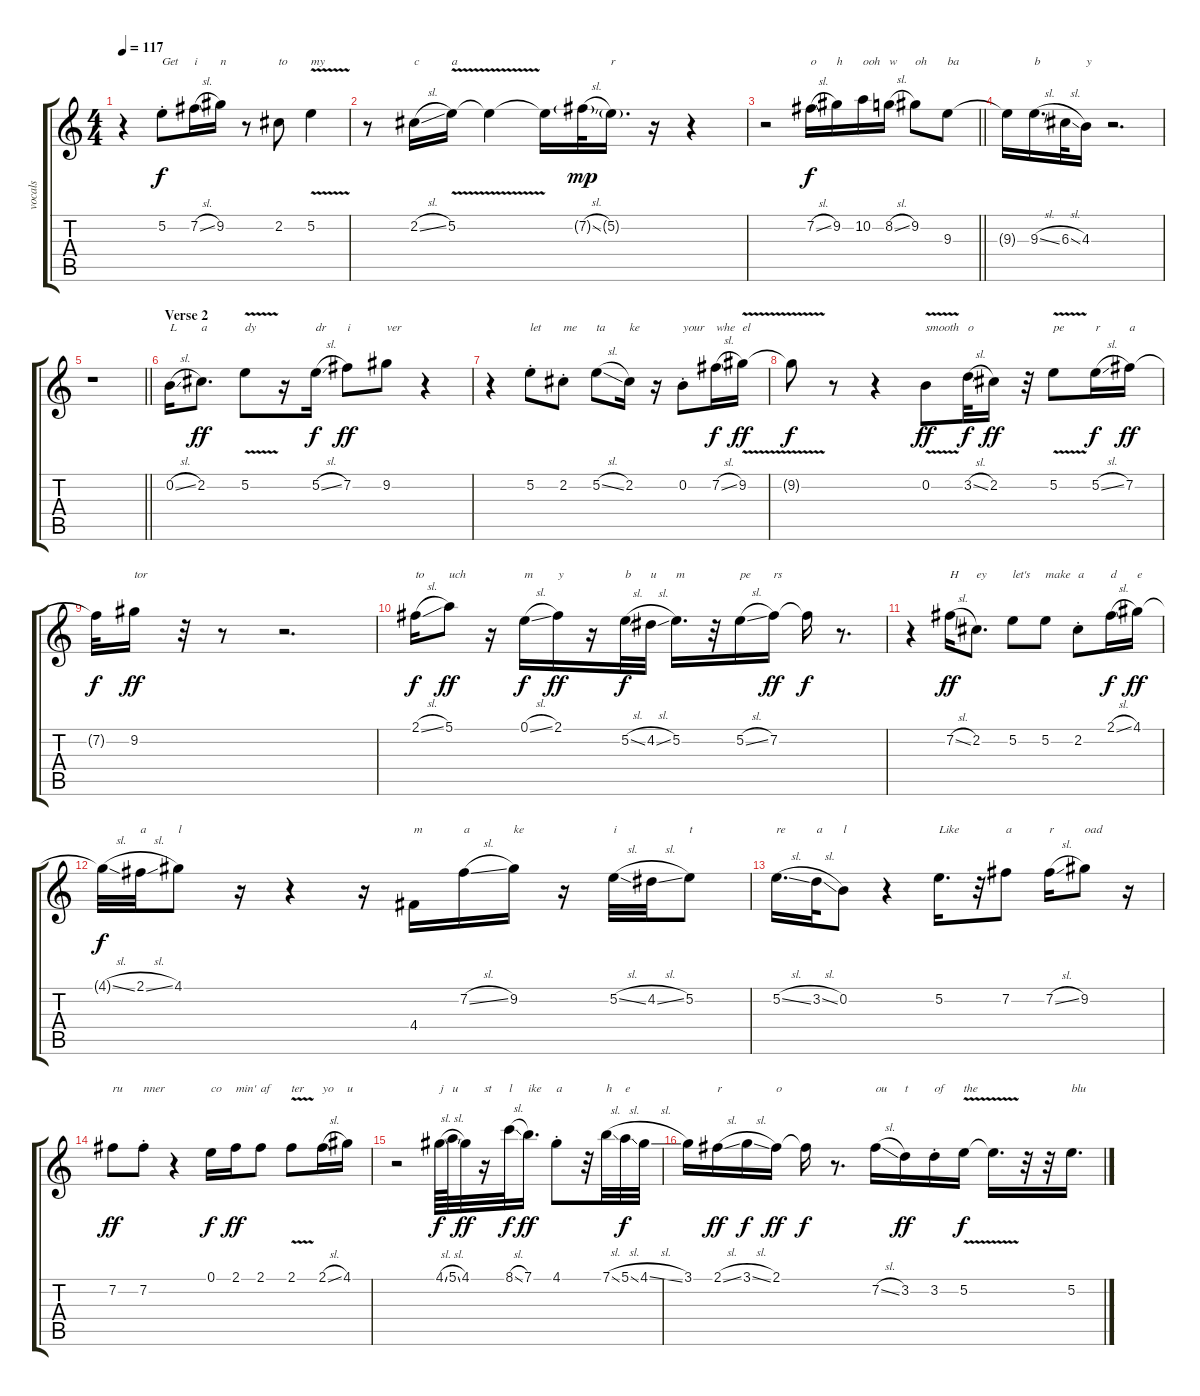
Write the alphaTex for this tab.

\track ("vocals" "vocals") {instrument distortionguitar}
\staff {score tabs}
\tuning (E4 B3 G3 D3 A2 E2) {hide}
\ts (4 4)
\tempo 117
\clef g2
\ks c
r.4{dy f} 5.2{st}.8{txt "Get"} 7.2{sl}.16{txt "i"} 9.2.16{txt "n"} r.8 2.2.8{txt "to"} 5.2{v}.4{txt "my"} |
r.8 2.2{sl}.16{txt "c"} 5.2{v}.16{txt "a"} 5.2{t}.4 5.2{t}.16 7.2{sl g}.32{dy mp} 5.2{g}.16{d txt "r"} r.16 r.4 |
\barLineRight lightlight
r.2 7.2{sl}.16{txt "o" dy f} 9.2.16{txt "h"} 10.2.16{txt "ooh"} 8.2{sl}.16{txt "w"} 9.2.8{txt "oh"} 9.3.8{txt "ba"} |
9.3{t}.16 9.3{sl}.16{d txt "b"} 6.3{sl}.32 4.3.16{txt "y"} r.2{d} |
\barLineRight lightlight
r.1 |
\section ("" "Verse 2")
0.2{sl}.16{txt "L"} 2.2.8{d txt "a" dy ff} 5.2{v}.8{txt "dy"} r.16 5.2{sl}.16{txt "dr" dy f} 7.2.8{txt "i" dy ff} 9.2.8{txt "ver"} r.4 |
r.4 5.2{st}.8{txt "let"} 2.2{st}.8{txt "me"} 5.2{sl}.8{txt "ta"} 2.2.16{txt "ke"} r.16 0.2{st}.8{txt "your"} 7.2{sl}.16{txt "whe" dy f} 9.2{v}.16{txt "el" dy ff} |
9.2{t}.8{dy f} r.8 r.4 0.2{v}.8{txt "smooth" dy ff} 3.2{sl}.32{txt "o" dy f} 2.2.16{dy ff} r.32 5.2{v}.8{txt "pe"} 5.2{sl}.16{txt "r" dy f} 7.2.16{txt "a" dy ff} |
7.2{t}.32{dy f} 9.2.16{txt "tor" dy ff} r.32 r.8 r.2{d} |
2.1{sl}.16{txt "to" dy f} 5.1.8{txt "uch" dy ff} r.16 0.1{sl}.16{txt "m" dy f} 2.1.16{txt "y" dy ff} r.16 5.2{sl}.32{txt "b" dy f} 4.2{sl}.32{txt "u"} 5.2.16{d txt "m"} r.32 5.2{sl}.16{txt "pe"} 7.2.16{txt "rs" dy ff} 7.2{t}.16{dy f} r.8{d} |
r.4 7.2{sl}.16{txt "H" dy ff} 2.2.8{d txt "ey"} 5.2.8{txt "let's"} 5.2.8{txt "make"} 2.2{st}.8{txt "a"} 2.1{sl}.16{txt "d" dy f} 4.1.16{txt "e" dy ff} |
4.1{sl t}.32{dy f} 2.1{sl}.32{txt "a"} 4.1.8{txt "l"} r.16 r.4 r.16 4.4.16{txt "m"} 7.2{sl}.16{txt "a"} 9.2.16{txt "ke"} r.16 5.2{sl}.32{txt "i"} 4.2{sl}.32 5.2.8{txt "t"} |
5.2{sl}.16{d txt "re"} 3.2{sl}.32{txt "a"} 0.2.8{txt "l"} r.4 5.2.16{d txt "Like"} r.32 7.2.8{txt "a"} 7.2{sl}.16{txt "r"} 9.2.8{txt "oad"} r.16 |
7.2.8{txt "ru" dy ff} 7.2{st}.8{txt "nner"} r.4 0.1.16{txt "co" dy f} 2.1.16{txt "min'" dy ff} 2.1.8{txt "af"} 2.1{v}.8{txt "ter"} 2.1{sl}.16{txt "yo"} 4.1.16{txt "u"} |
r.2 4.1{sl}.64{txt "j" dy f} 5.1{sl}.64{txt "u"} 4.1.32{dy ff} r.16{txt "st"} 8.1{sl}.32{txt "l" dy f} 7.1.16{d txt "ike" dy ff} 4.1{st}.8{txt "a"} r.32 7.1{sl}.32{txt "h"} 5.1{sl}.32{txt "e" dy f} 4.1{sl}.32 |
3.1.16 2.1{sl}.16{txt "r" dy ff} 3.1{sl}.16{dy f} 2.1.16{txt "o" dy ff} 2.1{t}.16{dy f} r.8{d} 7.2{sl}.16{txt "ou"} 3.2.16{txt "t" dy ff} 3.2{st}.16{txt "of"} 5.2{v}.16{txt "the" dy f} 5.2{t}.16{d} r.32 r.32 5.2{sl}.16{d txt "blu"}
